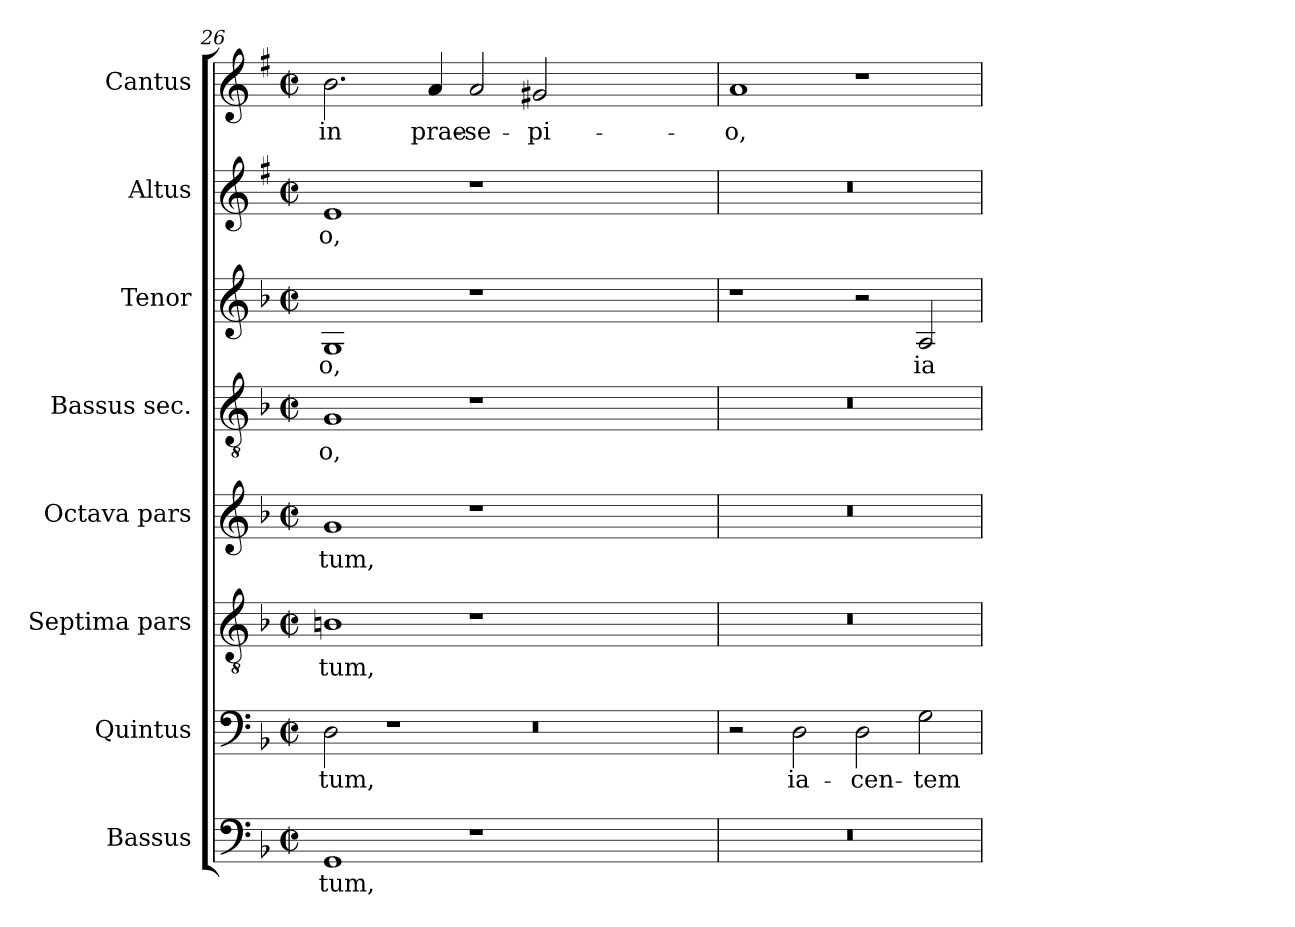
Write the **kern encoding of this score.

**kern	**text	**kern	**text	**kern	**text	**kern	**text	**kern	**text	**kern	**text	**kern	**text	**kern	**text
*part8	*part8	*part7	*part7	*part6	*part6	*part5	*part5	*part4	*part4	*part3	*part3	*part2	*part2	*part1	*part1
*staff8	*staff8	*staff7	*staff7	*staff6	*staff6	*staff5	*staff5	*staff4	*staff4	*staff3	*staff3	*staff2	*staff2	*staff1	*staff1
*I"Bassus	*	*I"Quintus	*	*I"Septima pars	*	*I"Octava pars	*	*I"Bassus sec.	*	*I"Tenor	*	*I"Altus	*	*I"Cantus	*
*clefF4	*	*clefF4	*	*clefGv2	*	*clefG2	*	*clefGv2	*	*clefG2	*	*clefG2	*	*clefG2	*
*	*	*	*	*	*	*	*	*	*	*	*	*ITrd1c2	*	*ITrd1c2	*
*k[b-]	*	*k[b-]	*	*k[b-]	*	*k[b-]	*	*k[b-]	*	*k[b-]	*	*k[b-]	*	*k[b-]	*
*F:	*	*F:	*	*F:	*	*F:	*	*F:	*	*F:	*	*F:	*	*F:	*
*M4/2	*	*M4/2	*	*M4/2	*	*M4/2	*	*M4/2	*	*M4/2	*	*M4/2	*	*M4/2	*
*met(c|)	*	*met(c|)	*	*met(c|)	*	*met(c|)	*	*met(c|)	*	*met(c|)	*	*met(c|)	*	*met(c|)	*
=26A	=26A	=26A	=26A	=26A	=26A	=26A	=26A	=26A	=26A	=26A	=26A	=26A	=26A	=26A	=26A
!	!LO:LY:b	!	!LO:LY:b	!	!LO:LY:b	!	!LO:LY:b	!	!LO:LY:b	!	!LO:LY:b	!	!LO:LY:b	!	!LO:LY:b
1GG	-tum,	2D	-tum,	1Bn	-tum,	1g	-tum,	1G	-o,	1G	-o,	1d	-o,	2.a	in
.	.	1r	.	.	.	.	.	.	.	.	.	.	.	.	.
!	!	!	!	!	!	!	!	!	!	!	!	!	!	!	!LO:LY:b
.	.	.	.	.	.	.	.	.	.	.	.	.	.	4g	prae-
!	!	!	!	!	!	!	!	!	!	!	!	!	!	!	!LO:LY:b
1r	.	.	.	1r	.	1r	.	1r	.	1r	.	1r	.	2g	-se-
!	!	!	!	!	!	!	!	!	!	!	!	!	!	!	!LO:LY:b
.	.	0r	.	.	.	.	.	.	.	.	.	.	.	2f#X	-pi-
1.ryy	.	.	.	1.ryy	.	1.ryy	.	1.ryy	.	1.ryy	.	1.ryy	.	1.ryy	.
=27	=27	=27	=27	=27	=27	=27	=27	=27	=27	=27	=27	=27	=27	=27	=27
!	!	!	!	!	!	!	!	!	!	!	!	!	!	!	!LO:LY:b
0r	.	2r	.	0r	.	0r	.	0r	.	1r	.	0r	.	1g	-o,
!	!	!	!LO:LY:b	!	!	!	!	!	!	!	!	!	!	!	!
.	.	2D	ia-	.	.	.	.	.	.	.	.	.	.	.	.
!	!	!	!LO:LY:b	!	!	!	!	!	!	!	!	!	!	!	!
.	.	2D	-cen-	.	.	.	.	.	.	2r	.	.	.	1r	.
!	!	!	!LO:LY:b	!	!	!	!	!	!	!	!LO:LY:b	!	!	!	!
.	.	2G	-tem	.	.	.	.	.	.	2A	ia-	.	.	.	.
=	=	=	=	=	=	=	=	=	=	=	=	=	=	=	=
*-	*-	*-	*-	*-	*-	*-	*-	*-	*-	*-	*-	*-	*-	*-	*-
